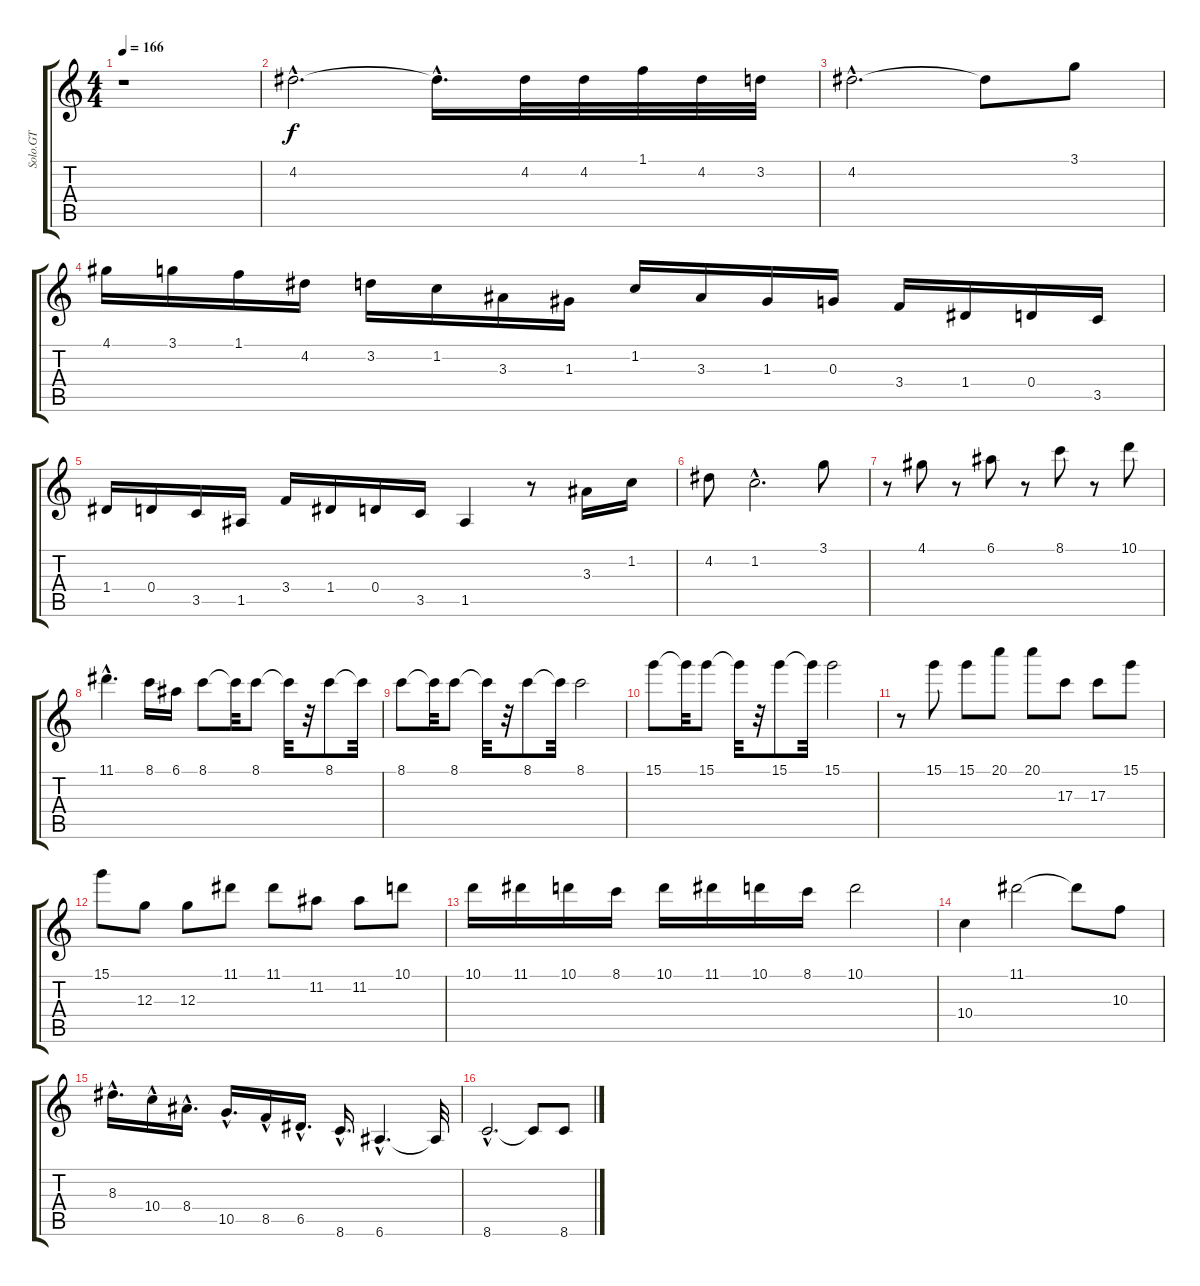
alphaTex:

\track ("Solo.GT" "Solo.GT") {instrument overdrivenguitar}
\staff {score tabs}
\tuning (E4 B3 G3 D3 A2 E2) {hide}
\ts (4 4)
\tempo 166
\clef g2
\ks c
r.1{dy f} |
4.2{hac}.2{d} 4.2{hac t}.16{d} 4.2.32 4.2.32 1.1.32 4.2.32 3.2.32 |
4.2{hac}.2{d} 4.2{t}.8 3.1.8 |
4.1.16 3.1.16 1.1.16 4.2.16 3.2.16 1.2.16 3.3.16 1.3.16 1.2.16 3.3.16 1.3.16 0.3.16 3.4.16 1.4.16 0.4.16 3.5.16 |
1.4.16 0.4.16 3.5.16 1.5.16 3.4.16 1.4.16 0.4.16 3.5.16 1.5.4 r.8 3.3.16 1.2.16 |
4.2.8 1.2{hac}.2{d} 3.1.8 |
r.8 4.1.8 r.8 6.1.8 r.8 8.1.8 r.8 10.1.8 |
11.1{hac}.4{d} 8.1.16 6.1.16 8.1.8 8.1{t}.32 8.1.8 8.1{t}.32 r.32 8.1.8 8.1{t}.32 |
8.1.8 8.1{t}.32 8.1.8 8.1{t}.32 r.32 8.1.8 8.1{t}.32 8.1.2 |
15.1.8 15.1{t}.32 15.1.8 15.1{t}.32 r.32 15.1.8 15.1{t}.32 15.1.2 |
r.8 15.1.8 15.1.8 20.1.8 20.1.8 17.3.8 17.3.8 15.1.8 |
15.1.8 12.3.8 12.3.8 11.1.8 11.1.8 11.2.8 11.2.8 10.1.8 |
10.1.16 11.1.16 10.1.16 8.1.16 10.1.16 11.1.16 10.1.16 8.1.16 10.1.2 |
10.4.4 11.1.2 11.1{t}.8 10.3.8 |
8.3{hac}.16{d} 10.4{hac}.16 8.4{hac}.16{d} 10.5{hac}.16{d} 8.5{hac}.16 6.5{hac}.16{d} 8.6{hac}.16{d} 6.6{hac}.4{d} 6.6{t}.32 |
8.6{hac}.2{d} 8.6{t}.8 8.6.8
